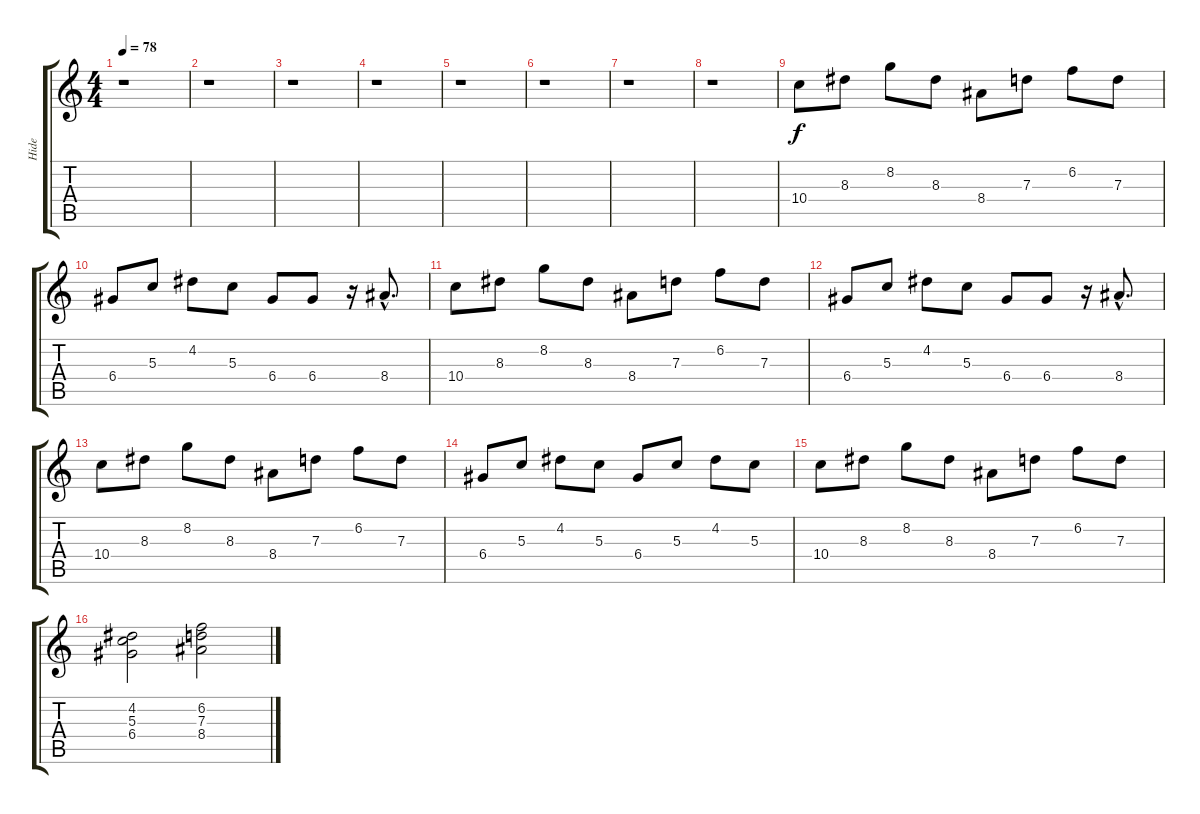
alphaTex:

\track ("Hide" "Hide") {instrument distortionguitar}
\staff {score tabs}
\tuning (E4 B3 G3 D3 A2 E2) {hide}
\ts (4 4)
\tempo 78
\clef g2
\ks c
r.1{dy f} |
r.1 |
r.1 |
r.1 |
r.1 |
r.1 |
r.1 |
r.1 |
10.4.8{instrument acousticguitarsteel} 8.3.8 8.2.8 8.3.8 8.4.8 7.3.8 6.2.8 7.3.8 |
6.4.8 5.3.8 4.2.8 5.3.8 6.4.8 6.4.8 r.16 8.4{hac}.8{d} |
10.4.8 8.3.8 8.2.8 8.3.8 8.4.8 7.3.8 6.2.8 7.3.8 |
6.4.8 5.3.8 4.2.8 5.3.8 6.4.8 6.4.8 r.16 8.4{hac}.8{d} |
10.4.8 8.3.8 8.2.8 8.3.8 8.4.8 7.3.8 6.2.8 7.3.8 |
6.4.8 5.3.8 4.2.8 5.3.8 6.4.8 5.3.8 4.2.8 5.3.8 |
10.4.8 8.3.8 8.2.8 8.3.8 8.4.8 7.3.8 6.2.8 7.3.8 |
(4.2 5.3 6.4).2 (6.2 7.3 8.4).2
